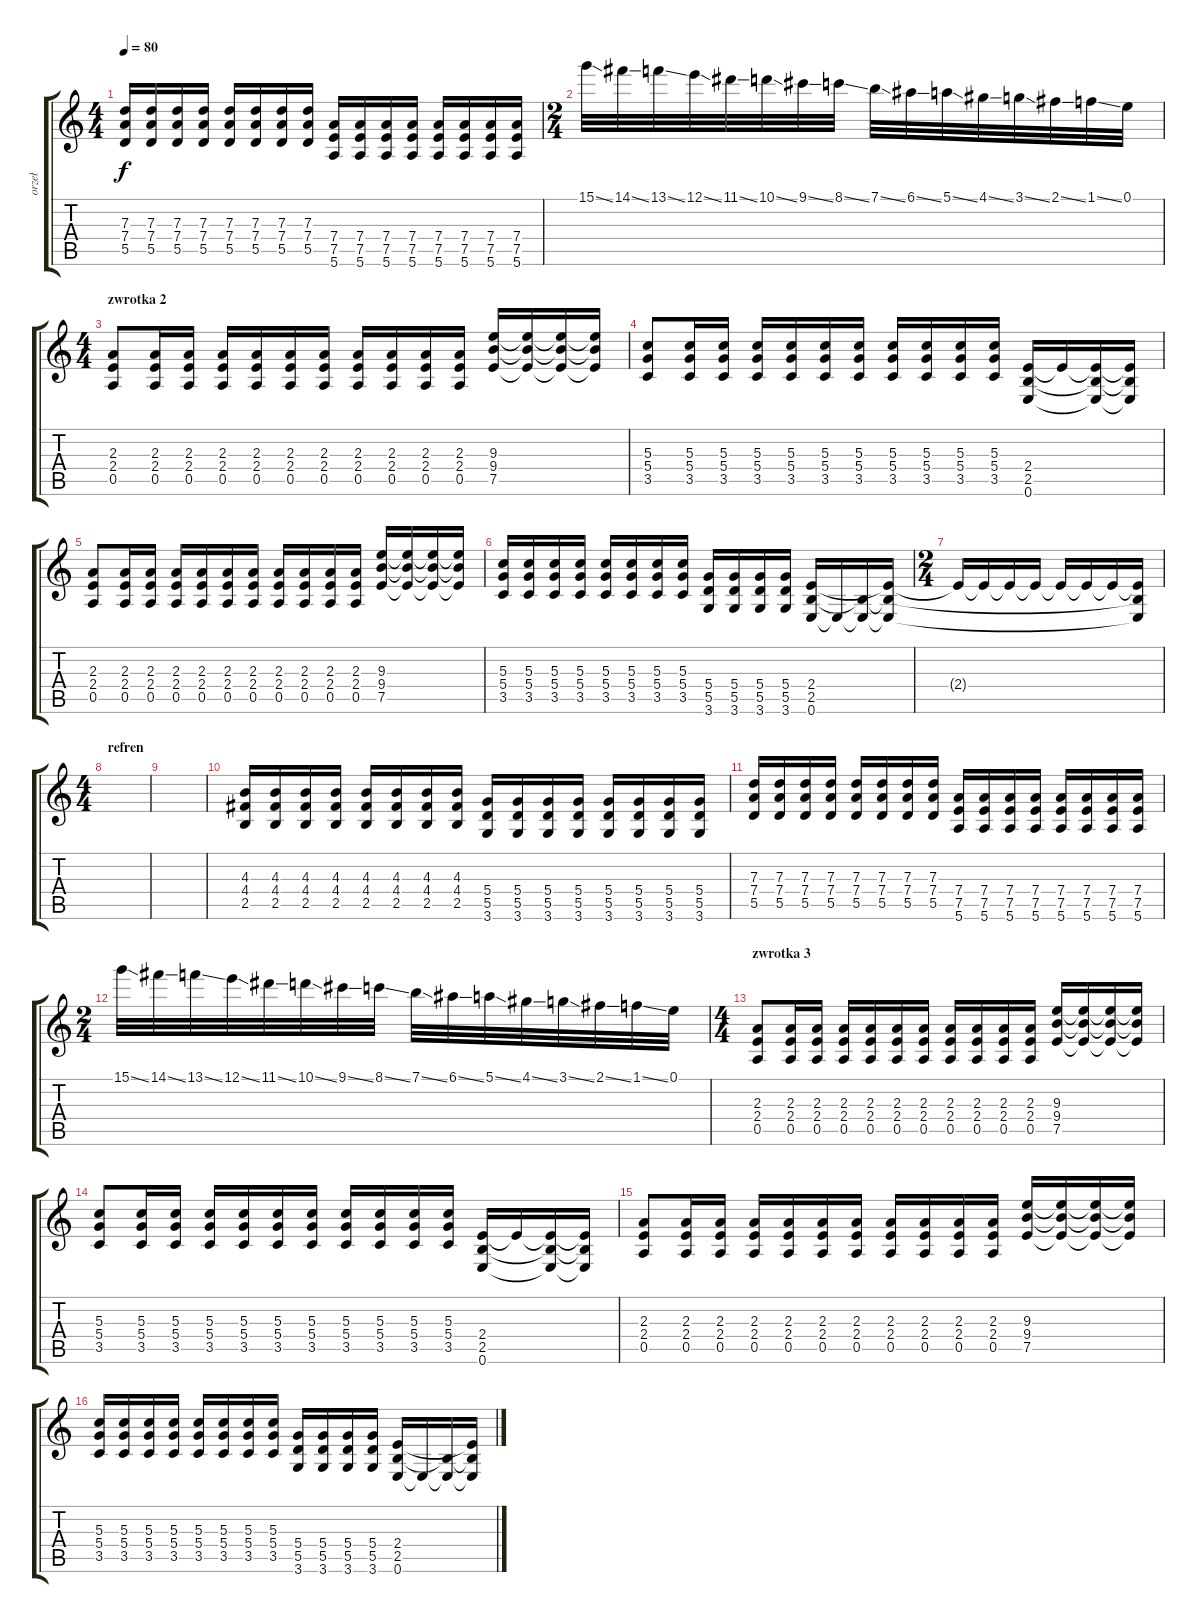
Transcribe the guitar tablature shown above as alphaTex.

\track ("orzeł" "orzeł") {instrument overdrivenguitar}
\staff {score tabs}
\tuning (E4 B3 G3 D3 A2 E2) {hide}
\ts (4 4)
\tempo 80
\clef g2
\ks c
(7.3 7.4 5.5).16{dy f} (7.3 7.4 5.5).16 (7.3 7.4 5.5).16 (7.3 7.4 5.5).16 (7.3 7.4 5.5).16 (7.3 7.4 5.5).16 (7.3 7.4 5.5).16 (7.3 7.4 5.5).16 (7.4 7.5 5.6).16 (7.4 7.5 5.6).16 (7.4 7.5 5.6).16 (7.4 7.5 5.6).16 (7.4 7.5 5.6).16 (7.4 7.5 5.6).16 (7.4 7.5 5.6).16 (7.4 7.5 5.6).16 |
\ts (2 4)
15.1{ss}.32 14.1{ss}.32 13.1{ss}.32 12.1{ss}.32 11.1{ss}.32 10.1{ss}.32 9.1{ss}.32 8.1{ss}.32 7.1{ss}.32 6.1{ss}.32 5.1{ss}.32 4.1{ss}.32 3.1{ss}.32 2.1{ss}.32 1.1{ss}.32 0.1.32 |
\ts (4 4)
\section ("" "zwrotka 2")
(2.3 2.4 0.5).8 (2.3 2.4 0.5).16 (2.3 2.4 0.5).16 (2.3 2.4 0.5).16 (2.3 2.4 0.5).16 (2.3 2.4 0.5).16 (2.3 2.4 0.5).16 (2.3 2.4 0.5).16 (2.3 2.4 0.5).16 (2.3 2.4 0.5).16 (2.3 2.4 0.5).16 (9.3 9.4 7.5).16 (9.3{t} 9.4{t} 7.5{t}).16 (9.3{t} 9.4{t} 7.5{t}).16 (9.3{t} 9.4{t} 7.5{t}).16 |
(5.3 5.4 3.5).8 (5.3 5.4 3.5).16 (5.3 5.4 3.5).16 (5.3 5.4 3.5).16 (5.3 5.4 3.5).16 (5.3 5.4 3.5).16 (5.3 5.4 3.5).16 (5.3 5.4 3.5).16 (5.3 5.4 3.5).16 (5.3 5.4 3.5).16 (5.3 5.4 3.5).16 (2.4 2.5 0.6).16 2.4{t}.16 (2.4{t} 2.5{t} 0.6{t}).16 (2.4{t} 2.5{t} 0.6{t}).16 |
(2.3 2.4 0.5).8 (2.3 2.4 0.5).16 (2.3 2.4 0.5).16 (2.3 2.4 0.5).16 (2.3 2.4 0.5).16 (2.3 2.4 0.5).16 (2.3 2.4 0.5).16 (2.3 2.4 0.5).16 (2.3 2.4 0.5).16 (2.3 2.4 0.5).16 (2.3 2.4 0.5).16 (9.3 9.4 7.5).16 (9.3{t} 9.4{t} 7.5{t}).16 (9.3{t} 9.4{t} 7.5{t}).16 (9.3{t} 9.4{t} 7.5{t}).16 |
(5.3 5.4 3.5).16 (5.3 5.4 3.5).16 (5.3 5.4 3.5).16 (5.3 5.4 3.5).16 (5.3 5.4 3.5).16 (5.3 5.4 3.5).16 (5.3 5.4 3.5).16 (5.3 5.4 3.5).16 (5.4 5.5 3.6).16 (5.4 5.5 3.6).16 (5.4 5.5 3.6).16 (5.4 5.5 3.6).16 (2.4 2.5 0.6).16 0.6{t}.16 (2.5{t} 0.6{t}).16 (2.4{t} 2.5{t} 0.6{t}).16 |
\ts (2 4)
2.4{t}.16 2.4{t}.16 2.4{t}.16 2.4{t}.16 2.4{t}.16 2.4{t}.16 2.4{t}.16 (2.4{t} 2.5{t} 0.6{t}).16 |
\ts (4 4)
\section ("" "refren")
|
|
(4.3 4.4 2.5).16 (4.3 4.4 2.5).16 (4.3 4.4 2.5).16 (4.3 4.4 2.5).16 (4.3 4.4 2.5).16 (4.3 4.4 2.5).16 (4.3 4.4 2.5).16 (4.3 4.4 2.5).16 (5.4 5.5 3.6).16 (5.4 5.5 3.6).16 (5.4 5.5 3.6).16 (5.4 5.5 3.6).16 (5.4 5.5 3.6).16 (5.4 5.5 3.6).16 (5.4 5.5 3.6).16 (5.4 5.5 3.6).16 |
(7.3 7.4 5.5).16 (7.3 7.4 5.5).16 (7.3 7.4 5.5).16 (7.3 7.4 5.5).16 (7.3 7.4 5.5).16 (7.3 7.4 5.5).16 (7.3 7.4 5.5).16 (7.3 7.4 5.5).16 (7.4 7.5 5.6).16 (7.4 7.5 5.6).16 (7.4 7.5 5.6).16 (7.4 7.5 5.6).16 (7.4 7.5 5.6).16 (7.4 7.5 5.6).16 (7.4 7.5 5.6).16 (7.4 7.5 5.6).16 |
\ts (2 4)
15.1{ss}.32 14.1{ss}.32 13.1{ss}.32 12.1{ss}.32 11.1{ss}.32 10.1{ss}.32 9.1{ss}.32 8.1{ss}.32 7.1{ss}.32 6.1{ss}.32 5.1{ss}.32 4.1{ss}.32 3.1{ss}.32 2.1{ss}.32 1.1{ss}.32 0.1.32 |
\ts (4 4)
\section ("" "zwrotka 3")
(2.3 2.4 0.5).8 (2.3 2.4 0.5).16 (2.3 2.4 0.5).16 (2.3 2.4 0.5).16 (2.3 2.4 0.5).16 (2.3 2.4 0.5).16 (2.3 2.4 0.5).16 (2.3 2.4 0.5).16 (2.3 2.4 0.5).16 (2.3 2.4 0.5).16 (2.3 2.4 0.5).16 (9.3 9.4 7.5).16 (9.3{t} 9.4{t} 7.5{t}).16 (9.3{t} 9.4{t} 7.5{t}).16 (9.3{t} 9.4{t} 7.5{t}).16 |
(5.3 5.4 3.5).8 (5.3 5.4 3.5).16 (5.3 5.4 3.5).16 (5.3 5.4 3.5).16 (5.3 5.4 3.5).16 (5.3 5.4 3.5).16 (5.3 5.4 3.5).16 (5.3 5.4 3.5).16 (5.3 5.4 3.5).16 (5.3 5.4 3.5).16 (5.3 5.4 3.5).16 (2.4 2.5 0.6).16 2.4{t}.16 (2.4{t} 2.5{t} 0.6{t}).16 (2.4{t} 2.5{t} 0.6{t}).16 |
(2.3 2.4 0.5).8 (2.3 2.4 0.5).16 (2.3 2.4 0.5).16 (2.3 2.4 0.5).16 (2.3 2.4 0.5).16 (2.3 2.4 0.5).16 (2.3 2.4 0.5).16 (2.3 2.4 0.5).16 (2.3 2.4 0.5).16 (2.3 2.4 0.5).16 (2.3 2.4 0.5).16 (9.3 9.4 7.5).16 (9.3{t} 9.4{t} 7.5{t}).16 (9.3{t} 9.4{t} 7.5{t}).16 (9.3{t} 9.4{t} 7.5{t}).16 |
(5.3 5.4 3.5).16 (5.3 5.4 3.5).16 (5.3 5.4 3.5).16 (5.3 5.4 3.5).16 (5.3 5.4 3.5).16 (5.3 5.4 3.5).16 (5.3 5.4 3.5).16 (5.3 5.4 3.5).16 (5.4 5.5 3.6).16 (5.4 5.5 3.6).16 (5.4 5.5 3.6).16 (5.4 5.5 3.6).16 (2.4 2.5 0.6).16 0.6{t}.16 (2.5{t} 0.6{t}).16 (2.4{t} 2.5{t} 0.6{t}).16
